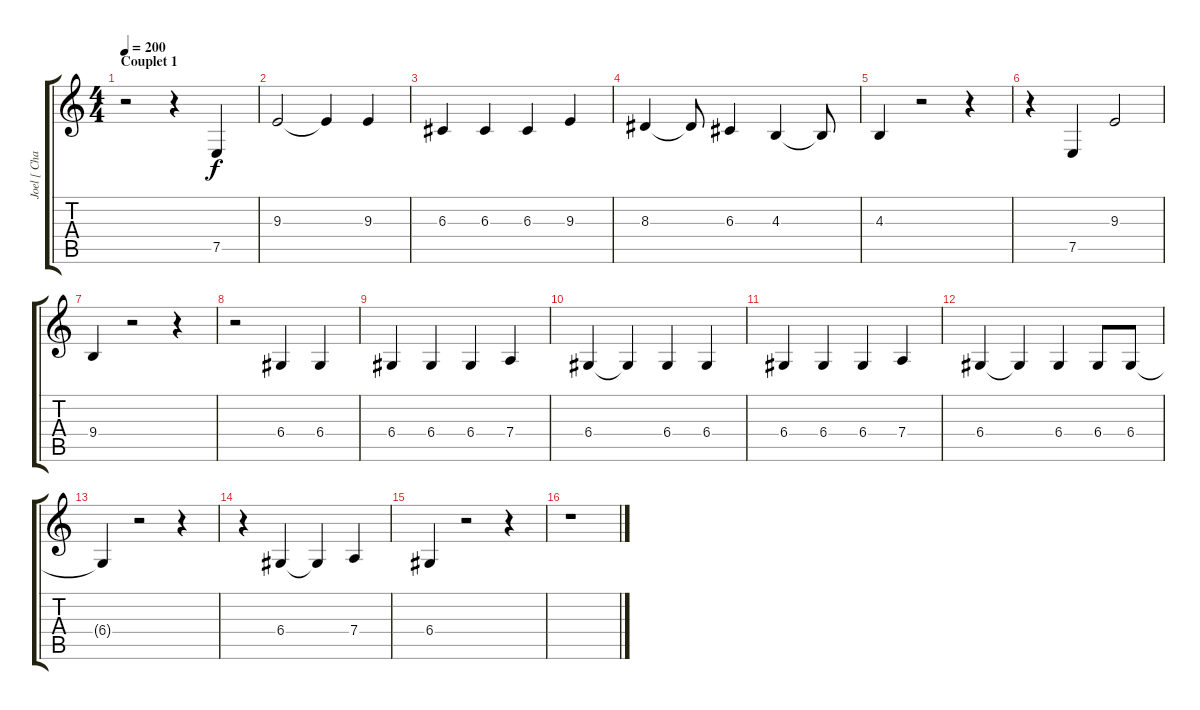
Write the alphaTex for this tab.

\track ("Joel [ Chant ]" "Joel [ Cha") {instrument tenorsax}
\staff {score tabs}
\tuning (E4 B3 G3 D3 A2 E2) {hide}
\ts (4 4)
\section ("" "Couplet 1")
\tempo 200
\clef g2
\ks c
r.2{dy f} r.4 7.5.4 |
9.3.2 9.3{t}.4 9.3.4 |
6.3.4 6.3.4 6.3.4 9.3.4 |
8.3.4 8.3{t}.8 6.3.4 4.3.4 4.3{t}.8 |
4.3.4 r.2 r.4 |
r.4 7.5.4 9.3.2 |
9.4.4 r.2 r.4 |
r.2 6.4.4 6.4.4 |
6.4.4 6.4.4 6.4.4 7.4.4 |
6.4.4 6.4{t}.4 6.4.4 6.4.4 |
6.4.4 6.4.4 6.4.4 7.4.4 |
6.4.4 6.4{t}.4 6.4.4 6.4.8 6.4.8 |
6.4{t}.4 r.2 r.4 |
r.4 6.4.4 6.4{t}.4 7.4.4 |
6.4.4 r.2 r.4 |
r.1
